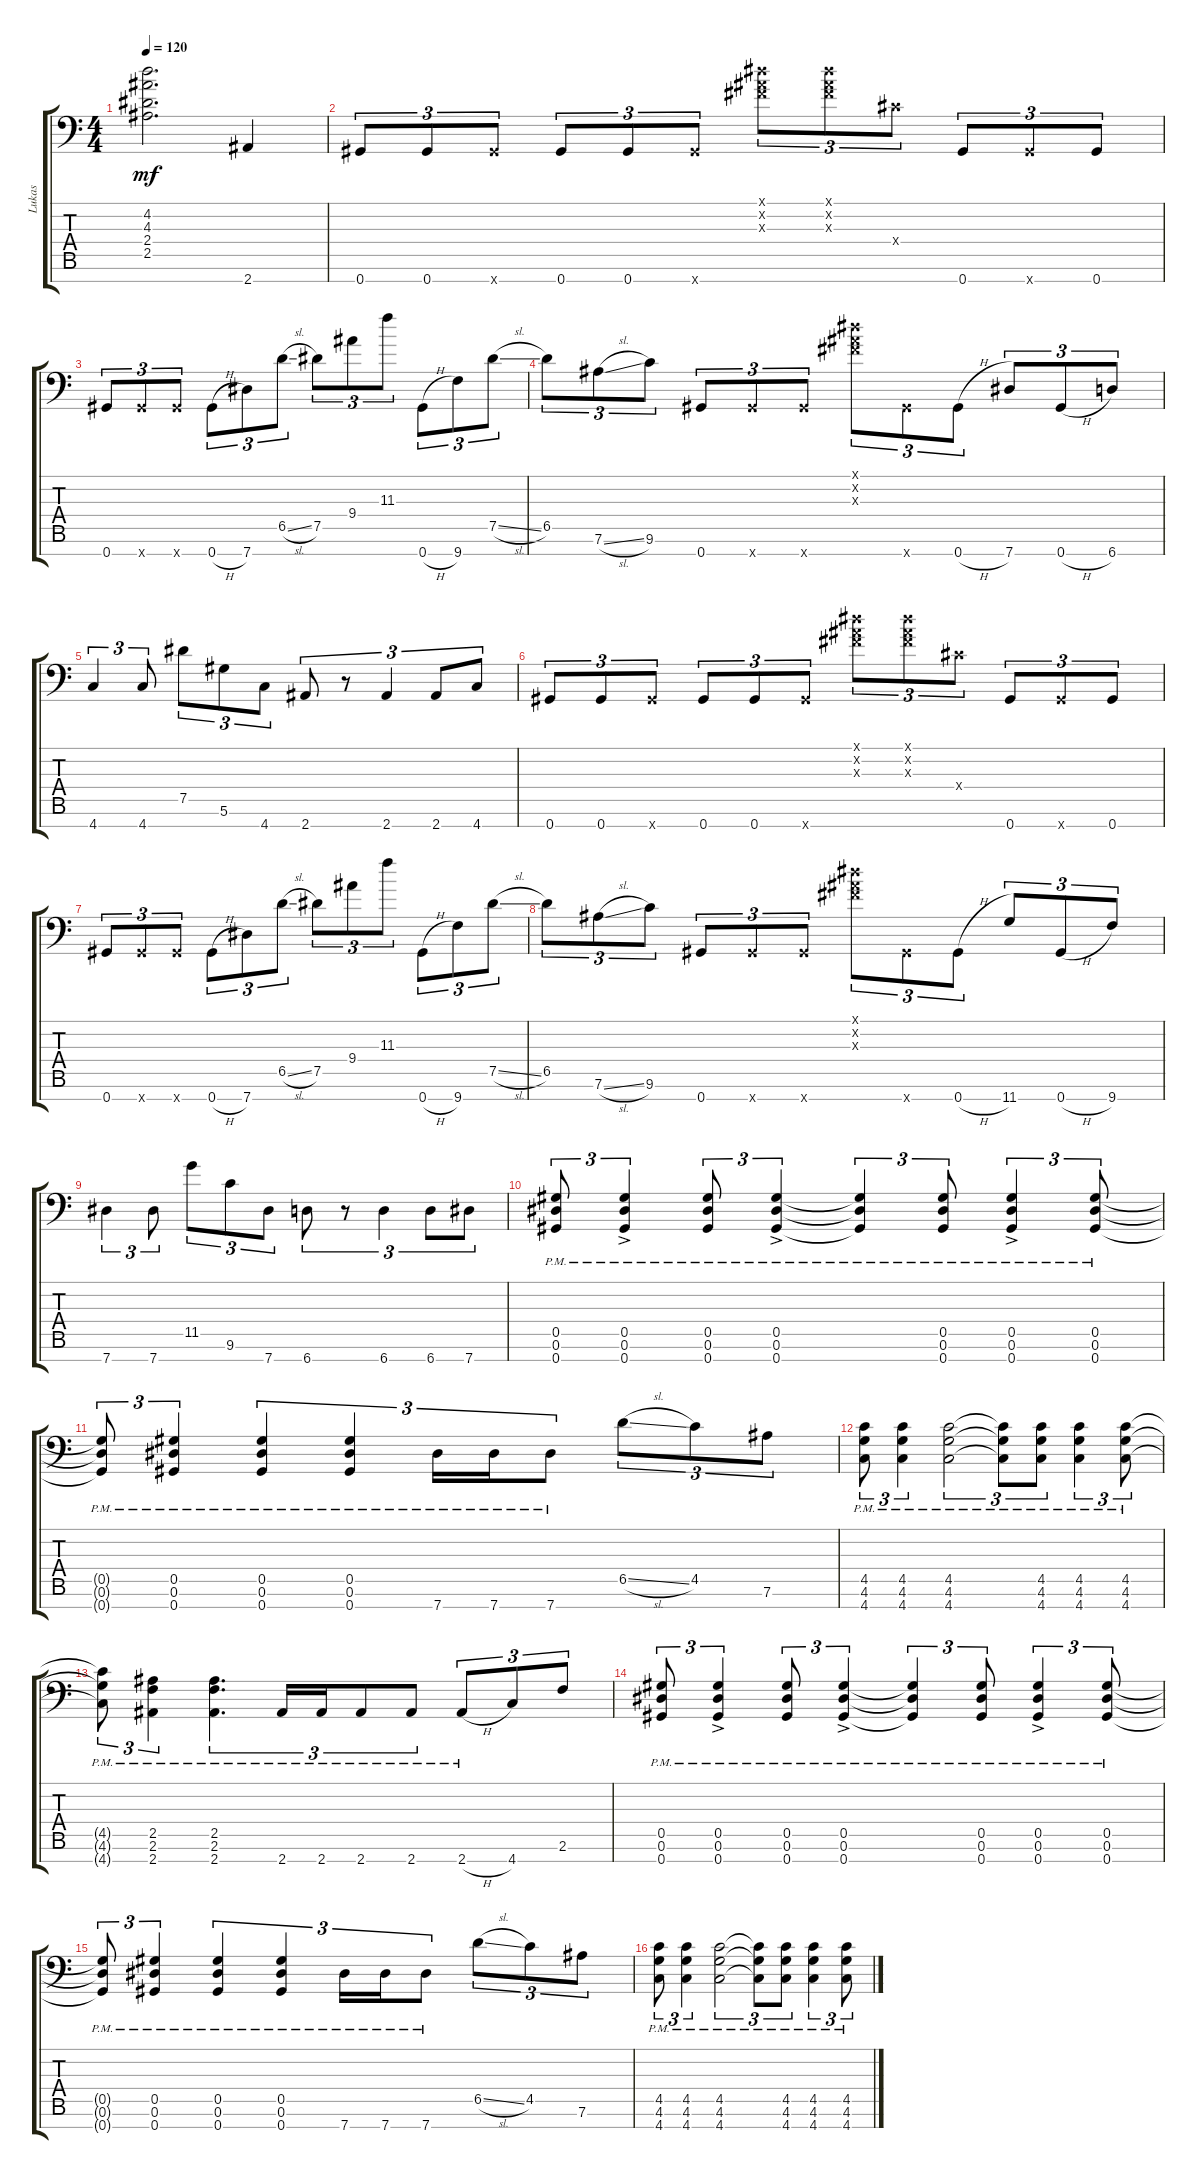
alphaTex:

\track ("Lukas" "Lukas") {instrument distortionguitar}
\staff {score tabs}
\tuning (Eb4 Bb3 Gb3 Db3 Ab2 Eb2 Ab1) {hide}
\ts (4 4)
\tempo 120
\clef f4
\ks c
(4.2 4.3 2.4 2.5).2{d dy mf} 2.7.4 |
0.7.8{tu (3 2)} 0.7.8{tu (3 2)} 0.7{x}.8{tu (3 2)} 0.7.8{tu (3 2)} 0.7.8{tu (3 2)} 0.7{x}.8{tu (3 2)} (0.1{x} 0.2{x} 0.3{x}).8{tu (3 2)} (0.1{x} 0.2{x} 0.3{x}).8{tu (3 2)} 0.4{x}.8{tu (3 2)} 0.7.8{tu (3 2)} 0.7{x}.8{tu (3 2)} 0.7.8{tu (3 2)} |
0.7.8{tu (3 2)} 0.7{x}.8{tu (3 2)} 0.7{x}.8{tu (3 2)} 0.7{h}.8{tu (3 2)} 7.7.8{tu (3 2)} 6.5{sl}.8{tu (3 2)} 7.5.8{tu (3 2)} 9.4.8{tu (3 2)} 11.3.8{tu (3 2)} 0.7{h}.8{tu (3 2)} 9.7.8{tu (3 2)} 7.5{sl}.8{tu (3 2)} |
6.5.8{tu (3 2)} 7.6{sl}.8{tu (3 2)} 9.6.8{tu (3 2)} 0.7.8{tu (3 2)} 0.7{x}.8{tu (3 2)} 0.7{x}.8{tu (3 2)} (0.1{x} 0.2{x} 0.3{x}).8{tu (3 2)} 0.7{x}.8{tu (3 2)} 0.7{h}.8{tu (3 2)} 7.7.8{tu (3 2)} 0.7{h}.8{tu (3 2)} 6.7.8{tu (3 2)} |
4.7.4{tu (3 2)} 4.7.8{tu (3 2)} 7.5.8{tu (3 2)} 5.6.8{tu (3 2)} 4.7.8{tu (3 2)} 2.7.8{tu (3 2)} r.8{tu (3 2)} 2.7.4{tu (3 2)} 2.7.8{tu (3 2)} 4.7.8{tu (3 2)} |
0.7.8{tu (3 2)} 0.7.8{tu (3 2)} 0.7{x}.8{tu (3 2)} 0.7.8{tu (3 2)} 0.7.8{tu (3 2)} 0.7{x}.8{tu (3 2)} (0.1{x} 0.2{x} 0.3{x}).8{tu (3 2)} (0.1{x} 0.2{x} 0.3{x}).8{tu (3 2)} 0.4{x}.8{tu (3 2)} 0.7.8{tu (3 2)} 0.7{x}.8{tu (3 2)} 0.7.8{tu (3 2)} |
0.7.8{tu (3 2)} 0.7{x}.8{tu (3 2)} 0.7{x}.8{tu (3 2)} 0.7{h}.8{tu (3 2)} 7.7.8{tu (3 2)} 6.5{sl}.8{tu (3 2)} 7.5.8{tu (3 2)} 9.4.8{tu (3 2)} 11.3.8{tu (3 2)} 0.7{h}.8{tu (3 2)} 9.7.8{tu (3 2)} 7.5{sl}.8{tu (3 2)} |
6.5.8{tu (3 2)} 7.6{sl}.8{tu (3 2)} 9.6.8{tu (3 2)} 0.7.8{tu (3 2)} 0.7{x}.8{tu (3 2)} 0.7{x}.8{tu (3 2)} (0.1{x} 0.2{x} 0.3{x}).8{tu (3 2)} 0.7{x}.8{tu (3 2)} 0.7{h}.8{tu (3 2)} 11.7.8{tu (3 2)} 0.7{h}.8{tu (3 2)} 9.7.8{tu (3 2)} |
7.7.4{tu (3 2)} 7.7.8{tu (3 2)} 11.5.8{tu (3 2)} 9.6.8{tu (3 2)} 7.7.8{tu (3 2)} 6.7.8{tu (3 2)} r.8{tu (3 2)} 6.7.4{tu (3 2)} 6.7.8{tu (3 2)} 7.7.8{tu (3 2)} |
(0.5{pm} 0.6{pm} 0.7{pm}).8{tu (3 2)} (0.5{pm} 0.6{pm} 0.7{ac pm}).4{tu (3 2)} (0.5{pm} 0.6{pm} 0.7{pm}).8{tu (3 2)} (0.5{pm} 0.6{pm} 0.7{ac pm}).4{tu (3 2)} (0.5{pm t} 0.6{pm t} 0.7{pm t}).4{tu (3 2)} (0.5{pm} 0.6{pm} 0.7{pm}).8{tu (3 2)} (0.5{pm} 0.6{pm} 0.7{ac pm}).4{tu (3 2)} (0.5{pm} 0.6{pm} 0.7{pm}).8{tu (3 2)} |
(0.5{pm t} 0.6{pm t} 0.7{pm t}).8{tu (3 2)} (0.5{pm} 0.6{pm} 0.7{pm}).4{tu (3 2)} (0.5{pm} 0.6{pm} 0.7{pm}).4{tu (3 2)} (0.5{pm} 0.6{pm} 0.7{pm}).4{tu (3 2)} 7.7{pm}.16{tu (3 2)} 7.7{pm}.16{tu (3 2)} 7.7{pm}.8{tu (3 2)} 6.5{sl}.8{tu (3 2)} 4.5.8{tu (3 2)} 7.6.8{tu (3 2)} |
(4.5{pm} 4.6{pm} 4.7{pm}).8{tu (3 2)} (4.5{pm} 4.6{pm} 4.7{pm}).4{tu (3 2)} (4.5{pm} 4.6{pm} 4.7{pm}).2{tu (3 2)} (4.5{pm t} 4.6{pm t} 4.7{pm t}).8{tu (3 2)} (4.5{pm} 4.6{pm} 4.7{pm}).8{tu (3 2)} (4.5{pm} 4.6{pm} 4.7{pm}).4{tu (3 2)} (4.5{pm} 4.6{pm} 4.7{pm}).8{tu (3 2)} |
(4.5{pm t} 4.6{pm t} 4.7{pm t}).8{tu (3 2)} (2.5{pm} 2.6{pm} 2.7{pm}).4{tu (3 2)} (2.5{pm} 2.6{pm} 2.7{pm}).4{d tu (3 2)} 2.7{pm}.16{tu (3 2)} 2.7{pm}.16{tu (3 2)} 2.7{pm}.8{tu (3 2)} 2.7{pm}.8{tu (3 2)} 2.7{h pm}.8{tu (3 2)} 4.7.8{tu (3 2)} 2.6.8{tu (3 2)} |
(0.5{pm} 0.6{pm} 0.7{pm}).8{tu (3 2)} (0.5{pm} 0.6{pm} 0.7{ac pm}).4{tu (3 2)} (0.5{pm} 0.6{pm} 0.7{pm}).8{tu (3 2)} (0.5{pm} 0.6{pm} 0.7{ac pm}).4{tu (3 2)} (0.5{pm t} 0.6{pm t} 0.7{pm t}).4{tu (3 2)} (0.5{pm} 0.6{pm} 0.7{pm}).8{tu (3 2)} (0.5{pm} 0.6{pm} 0.7{ac pm}).4{tu (3 2)} (0.5{pm} 0.6{pm} 0.7{pm}).8{tu (3 2)} |
(0.5{pm t} 0.6{pm t} 0.7{pm t}).8{tu (3 2)} (0.5{pm} 0.6{pm} 0.7{pm}).4{tu (3 2)} (0.5{pm} 0.6{pm} 0.7{pm}).4{tu (3 2)} (0.5{pm} 0.6{pm} 0.7{pm}).4{tu (3 2)} 7.7{pm}.16{tu (3 2)} 7.7{pm}.16{tu (3 2)} 7.7{pm}.8{tu (3 2)} 6.5{sl}.8{tu (3 2)} 4.5.8{tu (3 2)} 7.6.8{tu (3 2)} |
(4.5{pm} 4.6{pm} 4.7{pm}).8{tu (3 2)} (4.5{pm} 4.6{pm} 4.7{pm}).4{tu (3 2)} (4.5{pm} 4.6{pm} 4.7{pm}).2{tu (3 2)} (4.5{pm t} 4.6{pm t} 4.7{pm t}).8{tu (3 2)} (4.5{pm} 4.6{pm} 4.7{pm}).8{tu (3 2)} (4.5{pm} 4.6{pm} 4.7{pm}).4{tu (3 2)} (4.5{pm} 4.6{pm} 4.7{pm}).8{tu (3 2)}
